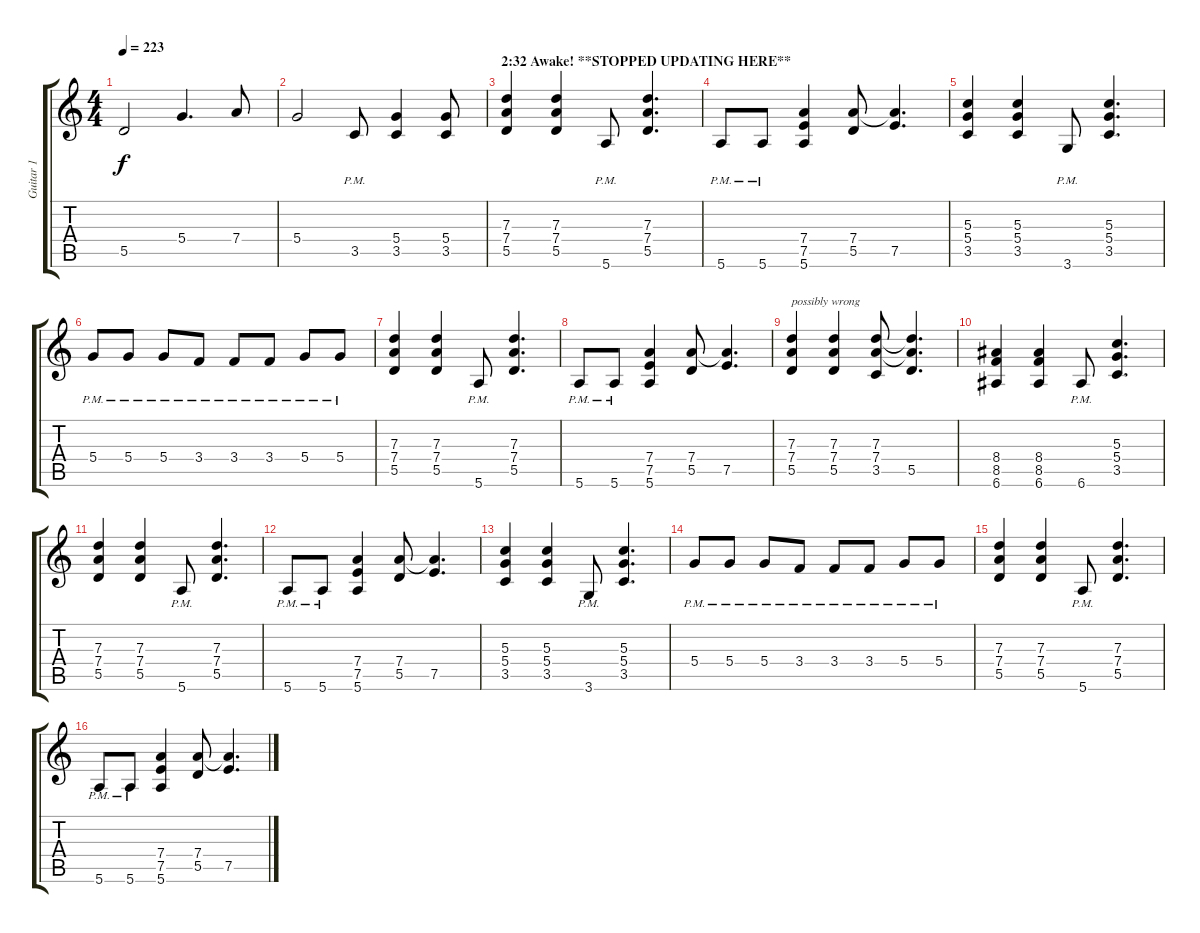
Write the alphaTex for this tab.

\track ("Guitar 1" "Guitar 1") {instrument distortionguitar}
\staff {score tabs}
\tuning (E4 B3 G3 D3 A2 E2) {hide}
\ts (4 4)
\tempo 223
\clef g2
\ks c
5.5.2{dy f} 5.4.4{d} 7.4.8 |
5.4.2 3.5{pm}.8 (5.4 3.5).4 (5.4 3.5).8 |
\section ("" "2:32 Awake! **STOPPED UPDATING HERE**")
(7.3 7.4 5.5).4 (7.3 7.4 5.5).4 5.6{pm}.8 (7.3 7.4 5.5).4{d} |
5.6{pm}.8 5.6{pm}.8 (7.4 7.5 5.6).4 (7.4 5.5).8 (7.4{t} 7.5).4{d} |
(5.3 5.4 3.5).4 (5.3 5.4 3.5).4 3.6{pm}.8 (5.3 5.4 3.5).4{d} |
5.4{pm}.8 5.4{pm}.8 5.4{pm}.8 3.4{pm}.8 3.4{pm}.8 3.4{pm}.8 5.4{pm}.8 5.4{pm}.8 |
(7.3 7.4 5.5).4 (7.3 7.4 5.5).4 5.6{pm}.8 (7.3 7.4 5.5).4{d} |
5.6{pm}.8 5.6{pm}.8 (7.4 7.5 5.6).4 (7.4 5.5).8 (7.4{t} 7.5).4{d} |
(7.3 7.4 5.5).4{txt "possibly wrong"} (7.3 7.4 5.5).4 (7.3 7.4 3.5).8 (7.3{t} 7.4{t} 5.5).4{d} |
(8.4 8.5 6.6).4 (8.4 8.5 6.6).4 6.6{pm}.8 (5.3 5.4 3.5).4{d} |
(7.3 7.4 5.5).4 (7.3 7.4 5.5).4 5.6{pm}.8 (7.3 7.4 5.5).4{d} |
5.6{pm}.8 5.6{pm}.8 (7.4 7.5 5.6).4 (7.4 5.5).8 (7.4{t} 7.5).4{d} |
(5.3 5.4 3.5).4 (5.3 5.4 3.5).4 3.6{pm}.8 (5.3 5.4 3.5).4{d} |
5.4{pm}.8 5.4{pm}.8 5.4{pm}.8 3.4{pm}.8 3.4{pm}.8 3.4{pm}.8 5.4{pm}.8 5.4{pm}.8 |
(7.3 7.4 5.5).4 (7.3 7.4 5.5).4 5.6{pm}.8 (7.3 7.4 5.5).4{d} |
5.6{pm}.8 5.6{pm}.8 (7.4 7.5 5.6).4 (7.4 5.5).8 (7.4{t} 7.5).4{d}
